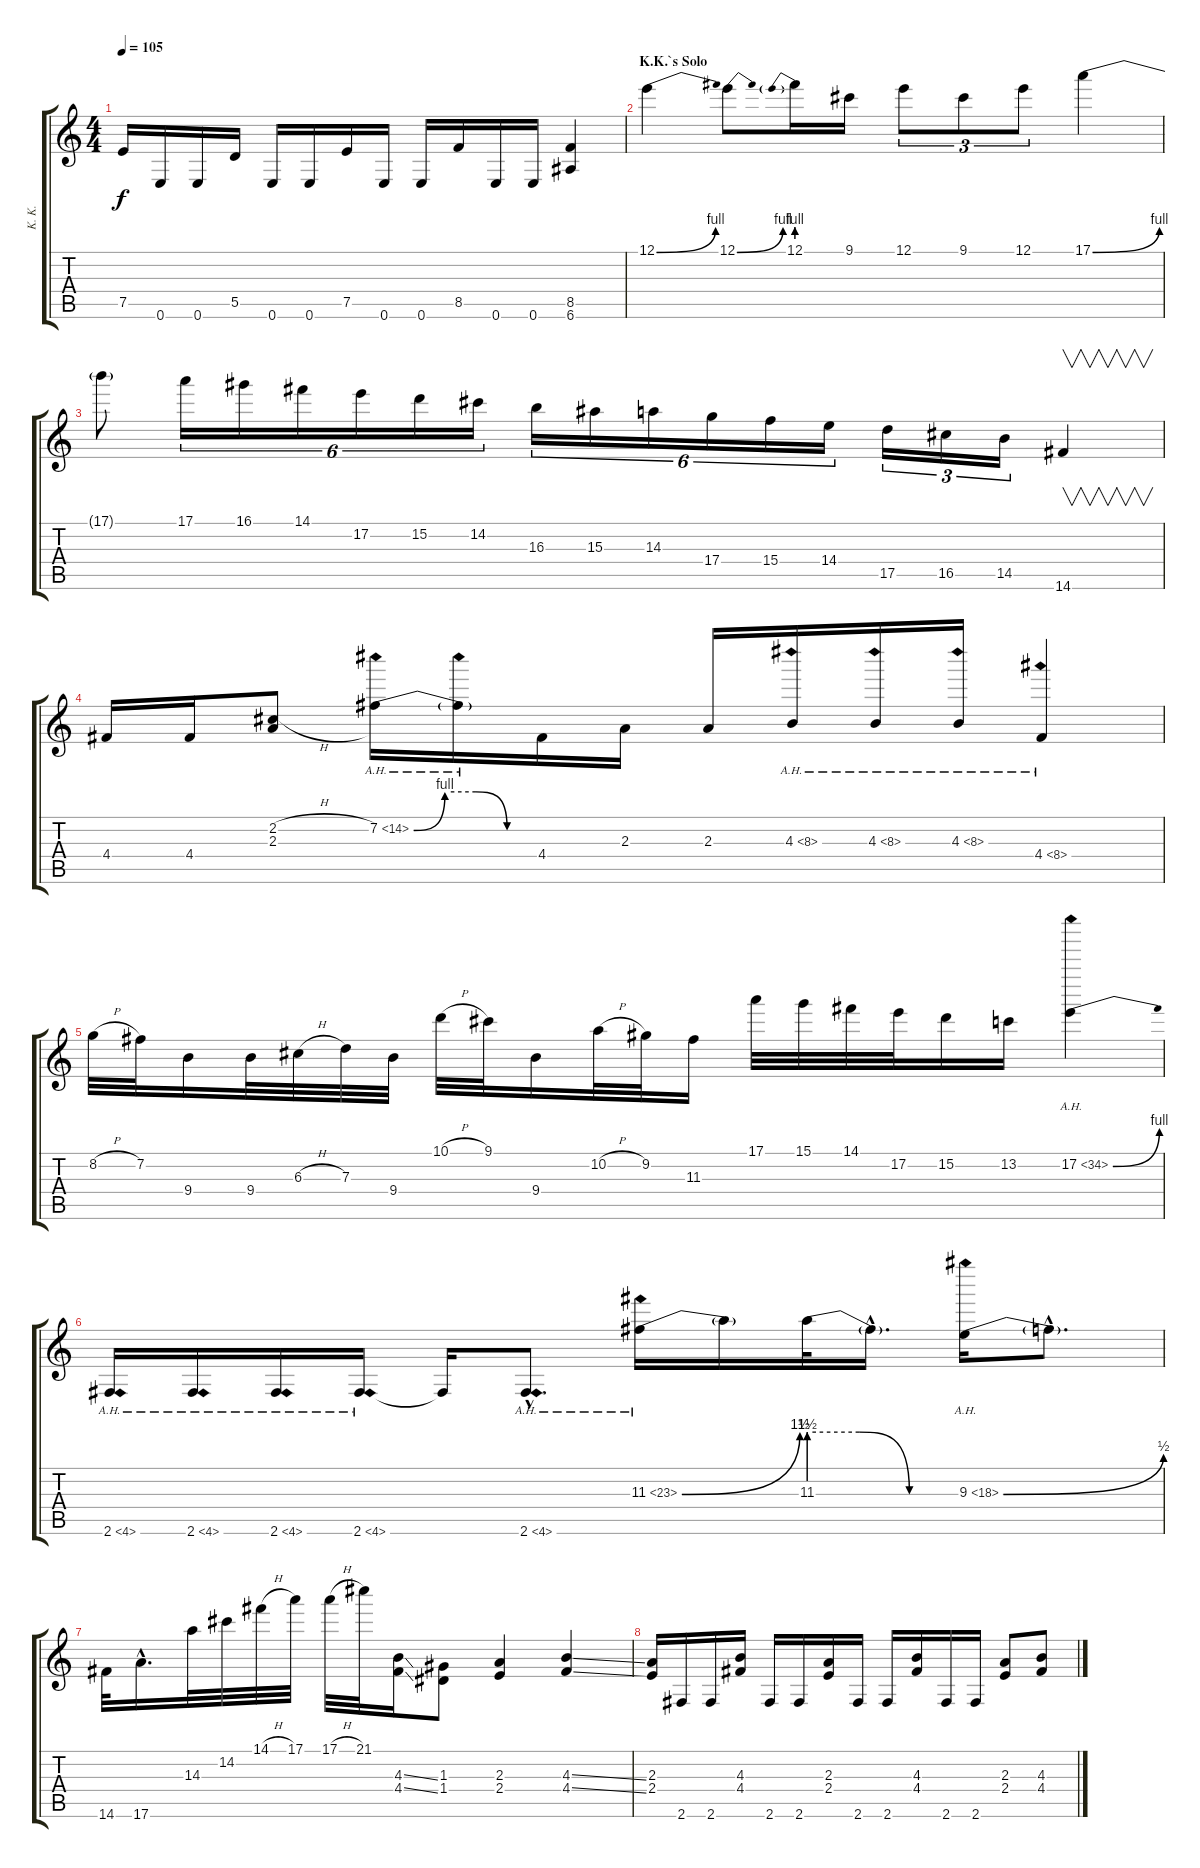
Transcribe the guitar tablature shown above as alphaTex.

\track ("K. K." "K. K.") {instrument distortionguitar}
\staff {score tabs}
\tuning (E4 B3 G3 D3 A2 E2) {hide}
\ts (4 4)
\tempo 105
\clef g2
\ks c
7.5.16{dy f} 0.6.16 0.6.16 5.5.16 0.6.16 0.6.16 7.5.16 0.6.16 0.6.16 8.5.16 0.6.16 0.6.16 (8.5 6.6).4 |
\section ("" "K.K.`s Solo")
12.1{be (bend 0 0 60 4)}.4 12.1{be (bend 0 0 60 4)}.8 12.1{be (prebend 0 4 60 4)}.16 9.1.16 12.1.8{tu (3 2)} 9.1.8{tu (3 2)} 12.1.8{tu (3 2)} 17.1{be (bend 0 0 60 4)}.4 |
17.1{t}.8 17.1.16{tu (6 4)} 16.1.16{tu (6 4)} 14.1.16{tu (6 4)} 17.2.16{tu (6 4)} 15.2.16{tu (6 4)} 14.2.16{tu (6 4)} 16.3.16{tu (6 4)} 15.3.16{tu (6 4)} 14.3.16{tu (6 4)} 17.4.16{tu (6 4)} 15.4.16{tu (6 4)} 14.4.16{tu (6 4)} 17.5.16{tu (3 2)} 16.5.16{tu (3 2)} 14.5.16{tu (3 2)} 14.6.4{v} |
4.4.16 4.4.16 (2.2{h} 2.3).8 7.2{be (custom 0 0 15 4 30 4 45 0 60 0) ah 7}.16 7.2{ah 7 t}.16 4.4.16 2.3.16 2.3.16 4.3{ah 4}.16 4.3{ah 4}.16 4.3{ah 4}.16 4.4{ah 4}.4 |
8.2{h}.32 7.2.32 9.4.16 9.4.32 6.3{h}.32 7.3.32 9.4.32 10.1{h}.32 9.1.32 9.4.16 10.2{h}.32 9.2.32 11.3.16 17.1.32 15.1.32 14.1.32 17.2.32 15.2.16 13.2.16 17.2{be (bend 0 0 60 4) ah 17}.4 |
2.6{ah 2}.16 2.6{ah 2}.16 2.6{ah 2}.16 2.6{ah 2}.16 2.6{t}.16 2.6{ah 2 hac}.8{d} 11.3{be (bend 0 0 60 6) ah 12}.16 11.3{t}.16 11.3{be (custom 0 6 20 6 40 0 60 0)}.32 11.3{hac t}.16{d} 9.3{be (bend 0 0 60 2) ah 9}.16 9.3{hac t}.8{d} |
14.6.32 17.6{hac}.16{d} 14.3.32 14.2.32 14.1{h}.32 17.1.32 17.1{h}.32 21.1.32 (4.3{ss} 4.4{ss}).16 (1.3 1.4).8 (2.3 2.4).4 (4.3{ss} 4.4{ss}).4 |
(2.3 2.4).16 2.6.16 2.6.16 (4.3 4.4).16 2.6.16 2.6.16 (2.3 2.4).16 2.6.16 2.6.16 (4.3 4.4).16 2.6.16 2.6.16 (2.3 2.4).8 (4.3 4.4).8
